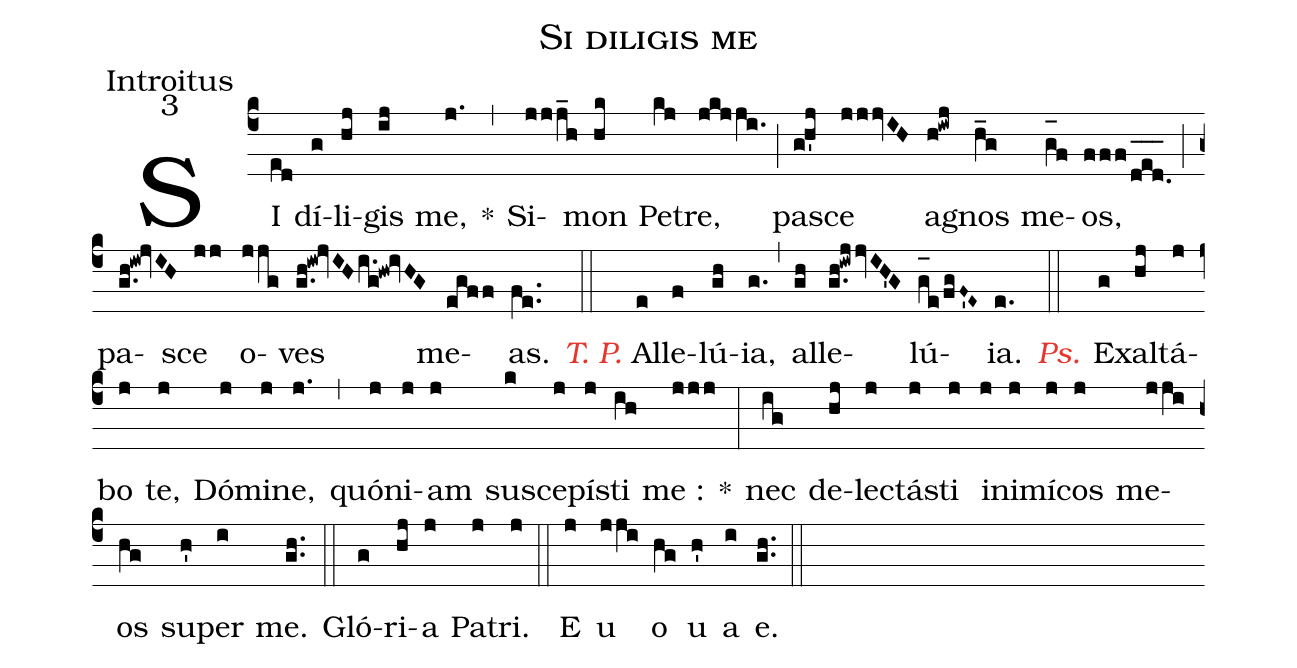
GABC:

name:Si diligis me;
office-part:Introitus;
mode:3;
%%
(c4) SI(ed) dí(g)li(hj)gis(ij) me,(j.) *(,)
Si(jjj_h)mon(hk) Pe(kj)tre,(jkjji.) (;)
pa(g!h'j)sce(jjjvIH) a(h!iwj)gnos(h_g) me(g_[oh:h]f)os,(fff/d_[oh:h]e_[oh:h]d._[oh:h]) (;)
pa(g.h!iw!jvIH)sce(jj) o(jjg)ves(g.h!iw!jvIH/i.g!hw!ivHG) me(egff)as.(fe..) (::)

<c><i>T. P.</i></c> Al(e)le(f)lú(gh){ia},(g.) (,) al(gh)le(g.h!iwjjvIH'G)lú(g_[oh:h]e/fgF~'E~){ia}.(e.) (::)

<c><i>Ps.</i></c> Ex(g)al(hj)tá(j)bo(j) te,(j) Dó(j)mi(j)ne,(j.) (,)
quó(j)ni(j)am(j) sus(k)ce(j)pí(j)sti(ih) me :(jjj) *(:)

nec(ig) de(hj)le(j)ctá(j)sti(j) in(j)i(j)mí(j)cos(j) me(jji)os(hg) su(h')per(i) me.(gh..) (::)

Gló(g)ri(hj)a(j) Pa(j)tri.(j) (::)

<eu>E(j) u(jji) o(hg) u(h') a(i) </eu>e.(gh..) (::)
